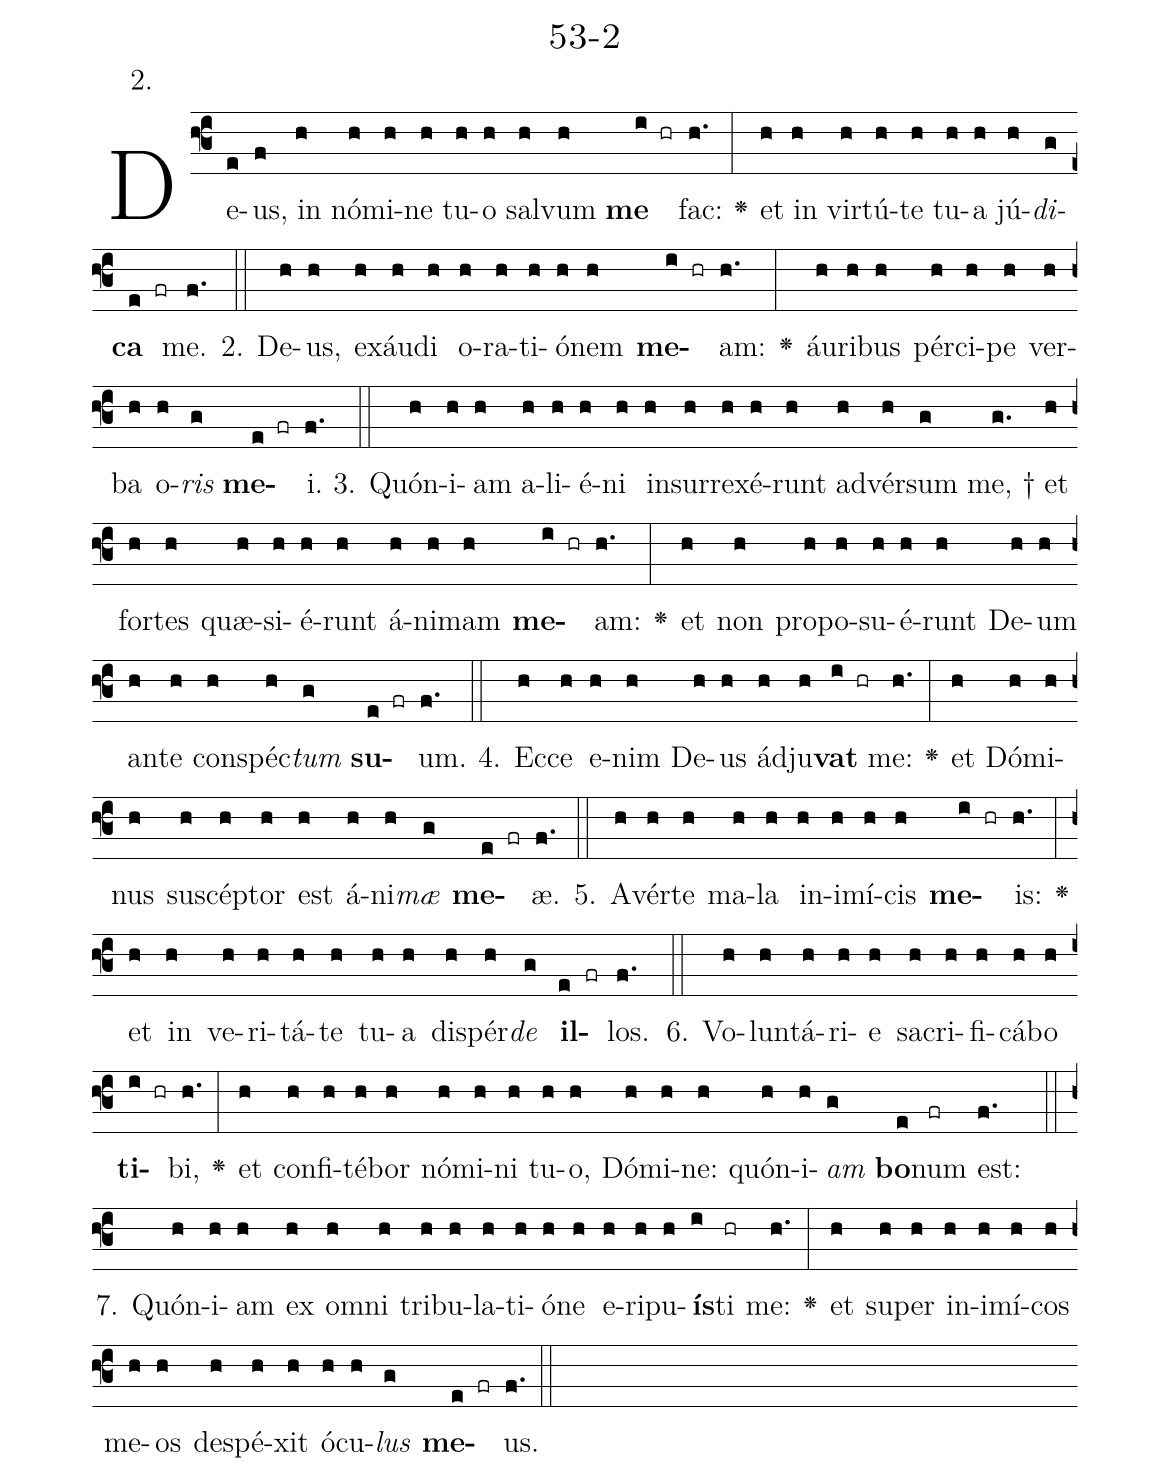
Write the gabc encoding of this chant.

name: 53-2;
annotation: 2.;
%%
(f3)De(e)us,(f) in(h) nó(h)mi(h)ne(h) tu(h)o(h) sal(h)vum(h) <b>me</b>(i hr) fac:(h.) <v>\greheightstar</v>(:) et(h) in(h) vir(h)tú(h)te(h) tu(h)a(h) jú(h)<i>di</i>(g)<b>ca</b>(e fr) me.(f.) (::)
2. De(h)us,(h) ex(h)áu(h)di(h) o(h)ra(h)ti(h)ó(h)nem(h) <b>me</b>(i hr)am:(h.) <v>\greheightstar</v>(:) áu(h)ri(h)bus(h) pér(h)ci(h)pe(h) ver(h)ba(h) o(h)<i>ris</i>(g) <b>me</b>(e fr)i.(f.) (::)
3. Quón(h)i(h)am(h) a(h)li(h)é(h)ni(h) in(h)sur(h)re(h)xé(h)runt(h) ad(h)vér(h)sum(g) me, †(g.) et(h) for(h)tes(h) quæ(h)si(h)é(h)runt(h) á(h)ni(h)mam(h) <b>me</b>(i hr)am:(h.) <v>\greheightstar</v>(:) et(h) non(h) pro(h)po(h)su(h)é(h)runt(h) De(h)um(h) an(h)te(h) con(h)spéc(h)<i>tum</i>(g) <b>su</b>(e fr)um.(f.) (::)
4. Ec(h)ce(h) e(h)nim(h) De(h)us(h) ád(h)ju(h)<b>vat</b>(i hr) me:(h.) <v>\greheightstar</v>(:) et(h) Dó(h)mi(h)nus(h) su(h)scép(h)tor(h) est(h) á(h)ni(h)<i>mæ</i>(g) <b>me</b>(e fr)æ.(f.) (::)
5. A(h)vér(h)te(h) ma(h)la(h) in(h)i(h)mí(h)cis(h) <b>me</b>(i hr)is:(h.) <v>\greheightstar</v>(:) et(h) in(h) ve(h)ri(h)tá(h)te(h) tu(h)a(h) dis(h)pér(h)<i>de</i>(g) <b>il</b>(e fr)los.(f.) (::)
6. Vo(h)lun(h)tá(h)ri(h)e(h) sa(h)cri(h)fi(h)cá(h)bo(h) <b>ti</b>(i hr)bi,(h.) <v>\greheightstar</v>(:) et(h) con(h)fi(h)té(h)bor(h) nó(h)mi(h)ni(h) tu(h)o,(h) Dó(h)mi(h)ne:(h) quón(h)i(h)<i>am</i>(g) <b>bo</b>(e)num(fr) est:(f.) (::)
7. Quón(h)i(h)am(h) ex(h) om(h)ni(h) tri(h)bu(h)la(h)ti(h)ó(h)ne(h) e(h)ri(h)pu(h)<b>ís</b>(i)ti(hr) me:(h.) <v>\greheightstar</v>(:) et(h) su(h)per(h) in(h)i(h)mí(h)cos(h) me(h)os(h) de(h)spé(h)xit(h) ó(h)cu(h)<i>lus</i>(g) <b>me</b>(e fr)us.(f.) (::)
